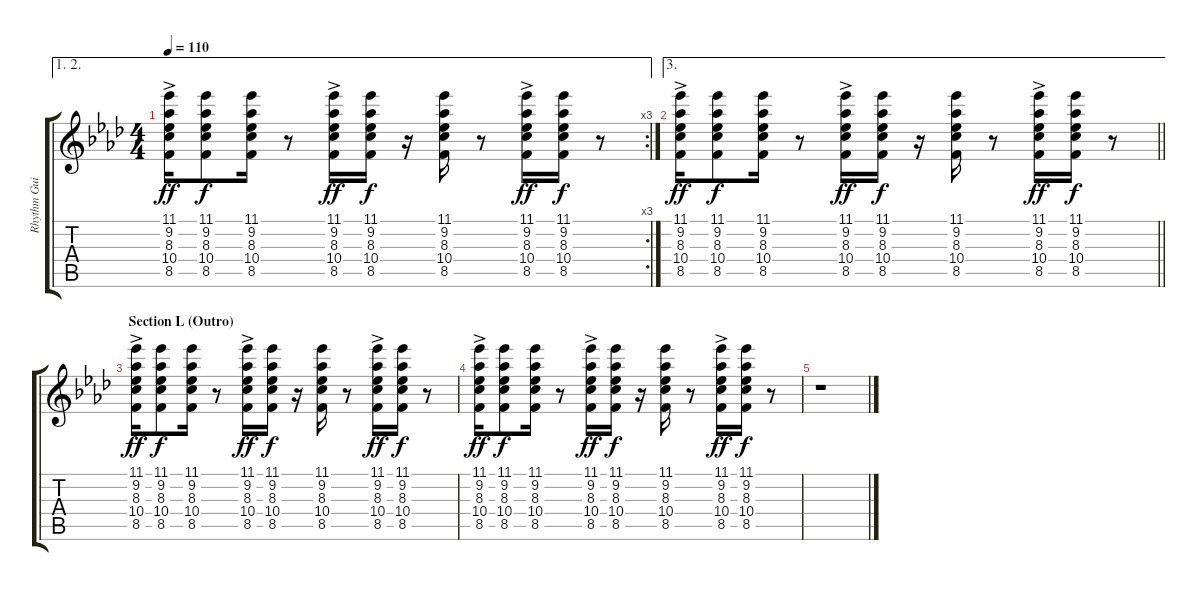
\track ("Rhythm Guitar" "Rhythm Gui") {instrument electricguitarclean}
\staff {score tabs}
\tuning (E4 B3 G3 D3 A2 E2) {hide}
\ae (1 2)
\rc 3
\ts (4 4)
\tempo 110
\clef g2
\ks ab
(11.1{ac} 9.2{ac} 8.3{ac} 10.4{ac} 8.5{ac}).16{dy ff} (11.1 9.2 8.3 10.4 8.5).8{dy f} (11.1 9.2 8.3 10.4 8.5).16 r.8 (11.1{ac} 9.2{ac} 8.3{ac} 10.4{ac} 8.5{ac}).16{dy ff} (11.1 9.2 8.3 10.4 8.5).16{dy f} r.16 (11.1 9.2 8.3 10.4 8.5).16 r.8 (11.1{ac} 9.2{ac} 8.3{ac} 10.4{ac} 8.5{ac}).16{dy ff} (11.1 9.2 8.3 10.4 8.5).16{dy f} r.8 |
\ae 3
\barLineRight lightlight
(11.1{ac} 9.2{ac} 8.3{ac} 10.4{ac} 8.5{ac}).16{dy ff} (11.1 9.2 8.3 10.4 8.5).8{dy f} (11.1 9.2 8.3 10.4 8.5).16 r.8 (11.1{ac} 9.2{ac} 8.3{ac} 10.4{ac} 8.5{ac}).16{dy ff} (11.1 9.2 8.3 10.4 8.5).16{dy f} r.16 (11.1 9.2 8.3 10.4 8.5).16 r.8 (11.1{ac} 9.2{ac} 8.3{ac} 10.4{ac} 8.5{ac}).16{dy ff} (11.1 9.2 8.3 10.4 8.5).16{dy f} r.8 |
\section ("" "Section L (Outro)")
(11.1{ac} 9.2{ac} 8.3{ac} 10.4{ac} 8.5{ac}).16{dy ff} (11.1 9.2 8.3 10.4 8.5).8{dy f} (11.1 9.2 8.3 10.4 8.5).16 r.8 (11.1{ac} 9.2{ac} 8.3{ac} 10.4{ac} 8.5{ac}).16{dy ff} (11.1 9.2 8.3 10.4 8.5).16{dy f} r.16 (11.1 9.2 8.3 10.4 8.5).16 r.8 (11.1{ac} 9.2{ac} 8.3{ac} 10.4{ac} 8.5{ac}).16{dy ff} (11.1 9.2 8.3 10.4 8.5).16{dy f} r.8 |
(11.1{ac} 9.2{ac} 8.3{ac} 10.4{ac} 8.5{ac}).16{dy ff} (11.1 9.2 8.3 10.4 8.5).8{dy f} (11.1 9.2 8.3 10.4 8.5).16 r.8 (11.1{ac} 9.2{ac} 8.3{ac} 10.4{ac} 8.5{ac}).16{dy ff} (11.1 9.2 8.3 10.4 8.5).16{dy f} r.16 (11.1 9.2 8.3 10.4 8.5).16 r.8 (11.1{ac} 9.2{ac} 8.3{ac} 10.4{ac} 8.5{ac}).16{dy ff} (11.1 9.2 8.3 10.4 8.5).16{dy f} r.8 |
r.1
